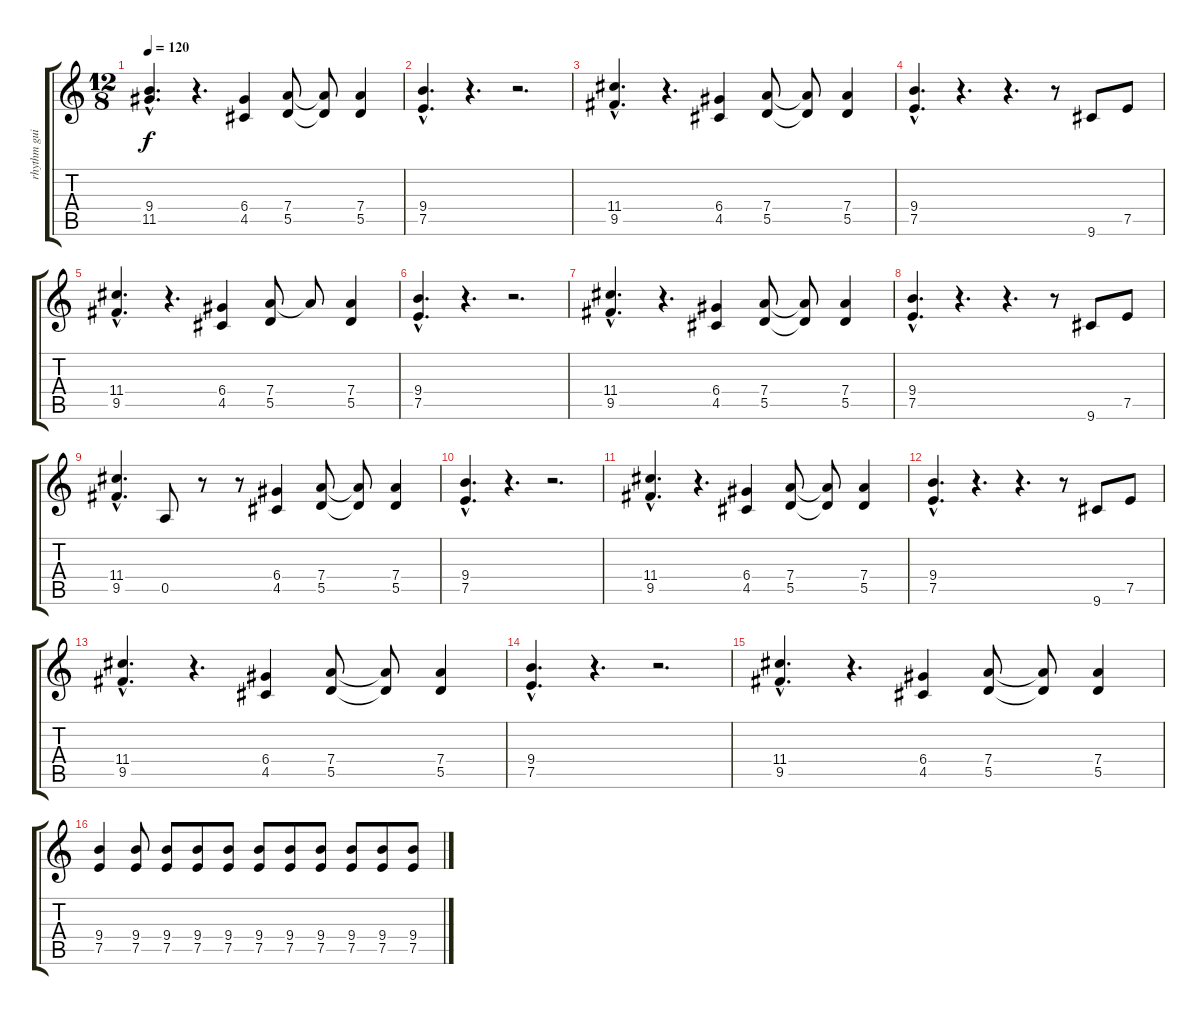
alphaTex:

\track ("rhythm guitar" "rhythm gui") {instrument electricguitarclean}
\staff {score tabs}
\tuning (E4 B3 G3 D3 A2 E2) {hide}
\ts (12 8)
\tempo 120
\clef g2
\ks c
(9.4{hac} 11.5{hac}).4{d dy f} r.4{d} (6.4 4.5).4 (7.4 5.5).8 (7.4{t} 5.5{t}).8 (7.4 5.5).4 |
(9.4{hac} 7.5{hac}).4{d} r.4{d} r.2{d} |
(11.4{hac} 9.5{hac}).4{d} r.4{d} (6.4 4.5).4 (7.4 5.5).8 (7.4{t} 5.5{t}).8 (7.4 5.5).4 |
(9.4{hac} 7.5{hac}).4{d} r.4{d} r.4{d} r.8 9.6.8 7.5.8 |
(11.4{hac} 9.5{hac}).4{d} r.4{d} (6.4 4.5).4 (7.4 5.5).8 7.4{t}.8 (7.4 5.5).4 |
(9.4{hac} 7.5{hac}).4{d} r.4{d} r.2{d} |
(11.4{hac} 9.5{hac}).4{d} r.4{d} (6.4 4.5).4 (7.4 5.5).8 (7.4{t} 5.5{t}).8 (7.4 5.5).4 |
(9.4{hac} 7.5{hac}).4{d} r.4{d} r.4{d} r.8 9.6.8 7.5.8 |
(11.4{hac} 9.5{hac}).4{d} 0.5.8 r.8 r.8 (6.4 4.5).4 (7.4 5.5).8 (7.4{t} 5.5{t}).8 (7.4 5.5).4 |
(9.4{hac} 7.5{hac}).4{d} r.4{d} r.2{d} |
(11.4{hac} 9.5{hac}).4{d} r.4{d} (6.4 4.5).4 (7.4 5.5).8 (7.4{t} 5.5{t}).8 (7.4 5.5).4 |
(9.4{hac} 7.5{hac}).4{d} r.4{d} r.4{d} r.8 9.6.8 7.5.8 |
(11.4{hac} 9.5{hac}).4{d} r.4{d} (6.4 4.5).4 (7.4 5.5).8 (7.4{t} 5.5{t}).8 (7.4 5.5).4 |
(9.4{hac} 7.5{hac}).4{d} r.4{d} r.2{d} |
(11.4{hac} 9.5{hac}).4{d} r.4{d} (6.4 4.5).4 (7.4 5.5).8 (7.4{t} 5.5{t}).8 (7.4 5.5).4 |
(9.4 7.5).4 (9.4 7.5).8 (9.4 7.5).8 (9.4 7.5).8 (9.4 7.5).8 (9.4 7.5).8 (9.4 7.5).8 (9.4 7.5).8 (9.4 7.5).8 (9.4 7.5).8 (9.4 7.5).8
